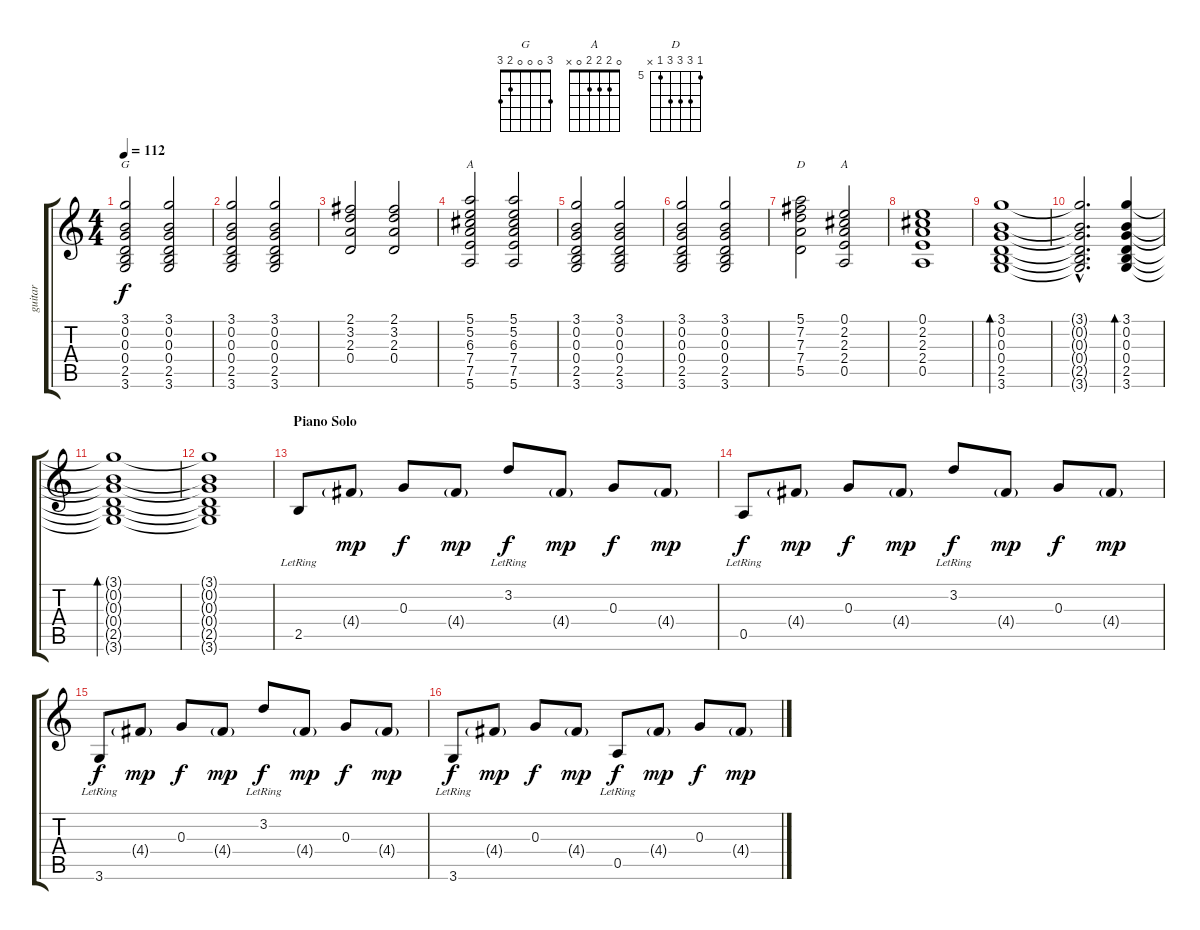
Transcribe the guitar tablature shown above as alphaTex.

\track ("guitar" "guitar") {instrument acousticguitarsteel}
\staff {score tabs}
\tuning (E4 B3 G3 D3 A2 E2) {hide}
\chord ("G" 3 0 0 0 2 3)
\chord ("A" 5 5 6 7 7 5) {firstfret 5}
\chord ("D" 5 7 7 7 5 x) {firstfret 5}
\chord ("A" 0 2 2 2 0 x)
\ts (4 4)
\tempo 112
\clef g2
\ks c
(3.1 0.2 0.3 0.4 2.5 3.6).2{ch "G" dy f} (3.1 0.2 0.3 0.4 2.5 3.6).2 |
(3.1 0.2 0.3 0.4 2.5 3.6).2 (3.1 0.2 0.3 0.4 2.5 3.6).2 |
(2.1 3.2 2.3 0.4).2 (2.1 3.2 2.3 0.4).2 |
(5.1 5.2 6.3 7.4 7.5 5.6).2{ch "A"} (5.1 5.2 6.3 7.4 7.5 5.6).2 |
(3.1 0.2 0.3 0.4 2.5 3.6).2 (3.1 0.2 0.3 0.4 2.5 3.6).2 |
(3.1 0.2 0.3 0.4 2.5 3.6).2 (3.1 0.2 0.3 0.4 2.5 3.6).2 |
(5.1 7.2 7.3 7.4 5.5).2{ch "D"} (0.1 2.2 2.3 2.4 0.5).2{ch "A"} |
(0.1 2.2 2.3 2.4 0.5).1 |
(3.1 0.2 0.3 0.4 2.5 3.6).1{bd 240} |
(3.1{hac t} 0.2{hac t} 0.3{hac t} 0.4{hac t} 2.5{hac t} 3.6{hac t}).2{d} (3.1 0.2 0.3 0.4 2.5 3.6).4{bd 240} |
(3.1{t} 0.2{t} 0.3{t} 0.4{t} 2.5{t} 3.6{t}).1{bd 240} |
(3.1{t} 0.2{t} 0.3{t} 0.4{t} 2.5{t} 3.6{t}).1 |
\section ("" "Piano Solo")
2.5{lr}.8 4.4{g}.8{dy mp} 0.3.8{dy f} 4.4{g}.8{dy mp} 3.2{lr}.8{dy f} 4.4{g}.8{dy mp} 0.3.8{dy f} 4.4{g}.8{dy mp} |
0.5{lr}.8{dy f} 4.4{g}.8{dy mp} 0.3.8{dy f} 4.4{g}.8{dy mp} 3.2{lr}.8{dy f} 4.4{g}.8{dy mp} 0.3.8{dy f} 4.4{g}.8{dy mp} |
3.6{lr}.8{dy f} 4.4{g}.8{dy mp} 0.3.8{dy f} 4.4{g}.8{dy mp} 3.2{lr}.8{dy f} 4.4{g}.8{dy mp} 0.3.8{dy f} 4.4{g}.8{dy mp} |
3.6{lr}.8{dy f} 4.4{g}.8{dy mp} 0.3.8{dy f} 4.4{g}.8{dy mp} 0.5{lr}.8{dy f} 4.4{g}.8{dy mp} 0.3.8{dy f} 4.4{g}.8{dy mp}
